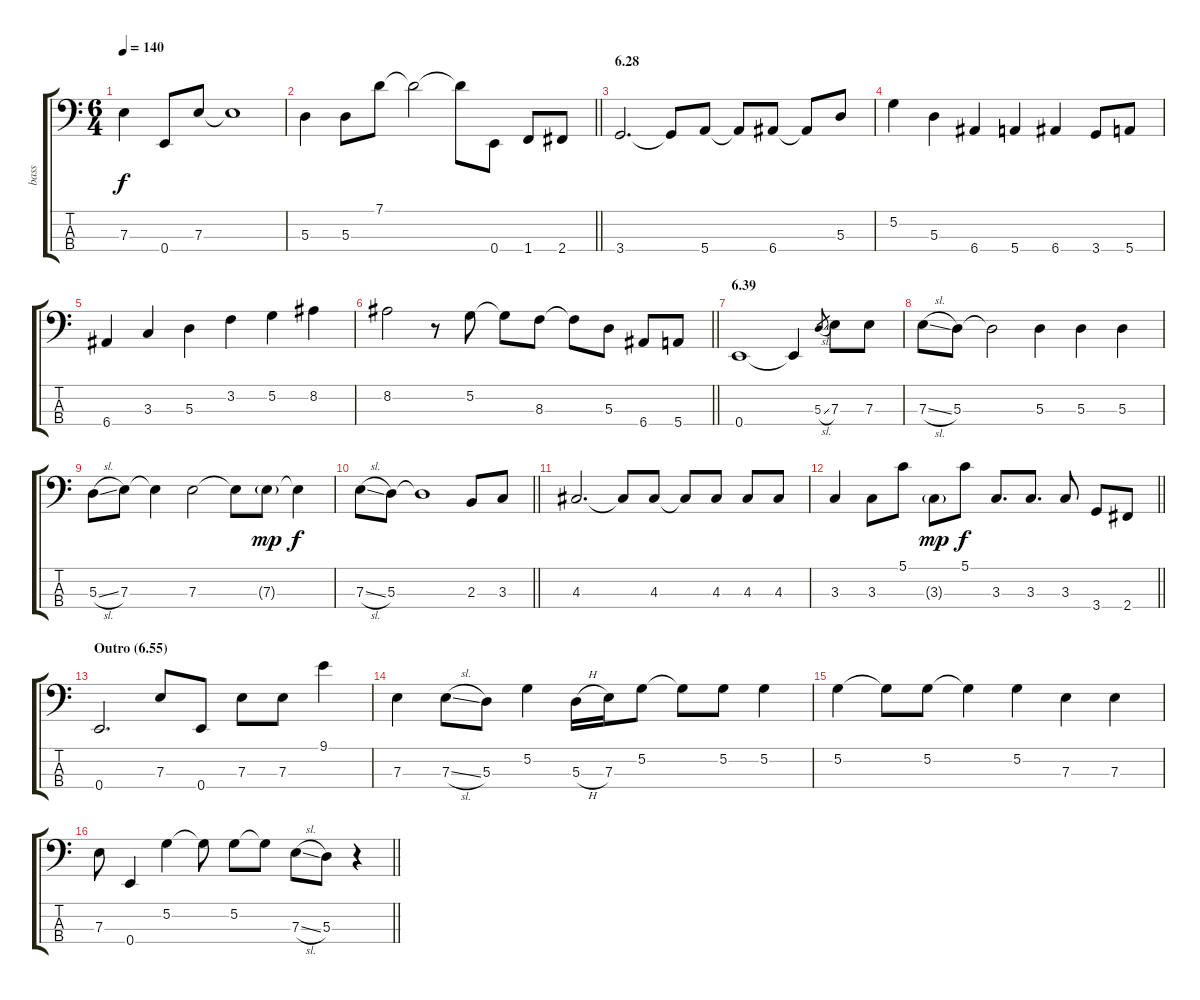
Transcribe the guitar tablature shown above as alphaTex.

\track ("bass" "bass") {instrument electricbasspick}
\staff {score tabs}
\tuning (G2 D2 A1 E1) {hide}
\ts (6 4)
\tempo 140
\clef f4
\ks c
7.3.4{dy f} 0.4.8 7.3.8 7.3{t}.1 |
\barLineRight lightlight
5.3.4 5.3.8 7.1.8 7.1{t}.2 7.1{t}.8 0.4.8 1.4.8 2.4.8 |
\section ("" "6.28")
3.4.2{d} 3.4{t}.8 5.4.8 5.4{t}.8 6.4.8 6.4{t}.8 5.3.8 |
5.2.4 5.3.4 6.4.4 5.4.4 6.4.4 3.4.8 5.4.8 |
6.4.4 3.3.4 5.3.4 3.2.4 5.2.4 8.2.4 |
\barLineRight lightlight
8.2.2 r.8 5.2.8 5.2{t}.8 8.3.8 8.3{t}.8 5.3.8 6.4.8 5.4.8 |
\section ("" "6.39")
0.4.1 0.4{t}.4 5.3{sl}.8{gr} 7.3.8 7.3.8 |
7.3{sl}.8 5.3.8 5.3{t}.2 5.3.4 5.3.4 5.3.4 |
5.3{sl}.8 7.3.8 7.3{t}.4 7.3.2 7.3{t}.8 7.3{g}.8{dy mp} 7.3{t}.4{dy f} |
\barLineRight lightlight
7.3{sl}.8 5.3.8 5.3{t}.1 2.3.8 3.3.8 |
4.3.2{d} 4.3{t}.8 4.3.8 4.3{t}.8 4.3.8 4.3.8 4.3.8 |
\barLineRight lightlight
3.3.4 3.3.8 5.1.8 3.3{g}.8{dy mp} 5.1.8{dy f} 3.3.8{d} 3.3.8{d} 3.3.8 3.4.8 2.4.8 |
\section ("" "Outro (6.55)")
0.4.2{d} 7.3.8 0.4.8 7.3.8 7.3.8 9.1.4 |
7.3.4 7.3{sl}.8 5.3.8 5.2.4 5.3{h}.16 7.3.16 5.2.8 5.2{t}.8 5.2.8 5.2.4 |
5.2.4 5.2{t}.8 5.2.8 5.2{t}.4 5.2.4 7.3.4 7.3.4 |
\barLineRight lightlight
7.3.8 0.4.4 5.2.4 5.2{t}.8 5.2.8 5.2{t}.8 7.3{sl}.8 5.3.8 r.4
